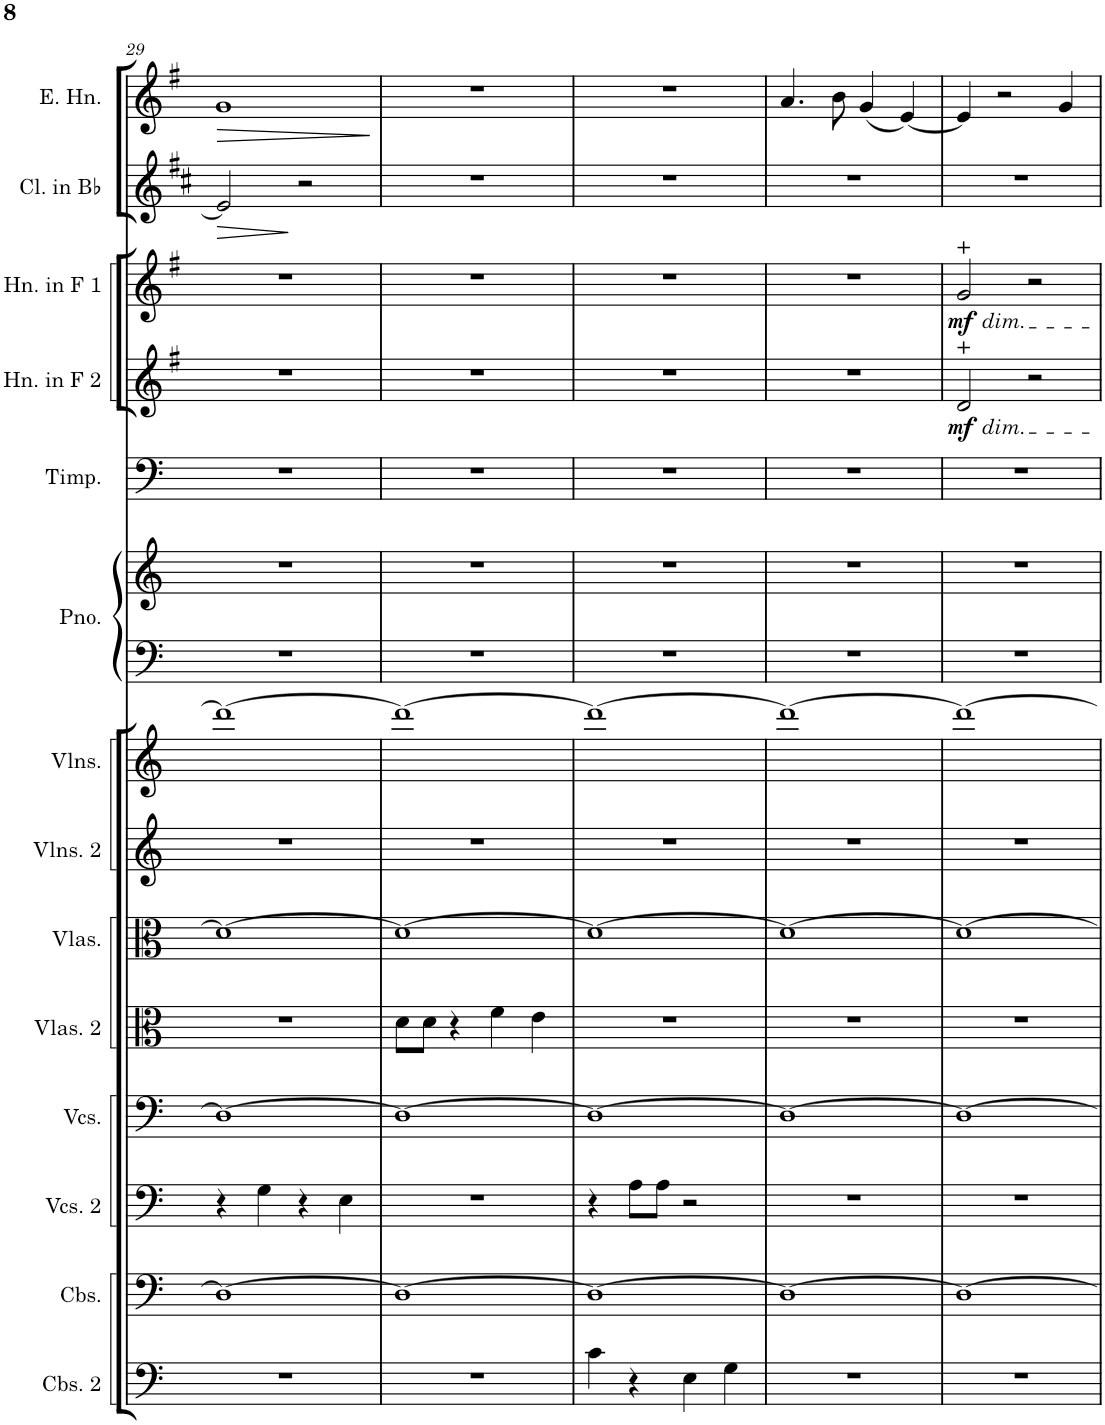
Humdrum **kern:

**kern	**kern	**kern	**kern	**kern	**kern	**kern	**kern	**kern	**kern	**kern	**kern	**dynam	**kern	**dynam	**kern	**dynam	**kern	**dynam
*part14	*part13	*part12	*part11	*part10	*part9	*part8	*part7	*part6	*part6	*part5	*part4	*part4	*part3	*part3	*part2	*part2	*part1	*part1
*staff15	*staff14	*staff13	*staff12	*staff11	*staff10	*staff9	*staff8	*staff7	*staff6	*staff5	*staff4	*staff4	*staff3	*staff3	*staff2	*staff2	*staff1	*staff1
*I"Contrabasses 2	*I"Contrabasses	*I"Violoncellos 2	*I"Violoncellos	*I"Violas 2	*I"Violas	*I"Violins 2	*I"Violins	*I"Piano	*	*I"Timpani	*I"Horn in F 2	*	*I"Horn in F 1	*	*I"Clarinet in Bb	*	*I"English Horn	*
*I'Cbs. 2	*I'Cbs.	*I'Vcs. 2	*I'Vcs.	*I'Vlas. 2	*I'Vlas.	*I'Vlns. 2	*I'Vlns.	*I'Pno.	*	*I'Timp.	*I'Hn. in F 2	*	*I'Hn. in F 1	*	*I'Cl. in Bb	*	*I'E. Hn.	*
!!LO:PB:g=z
*clefF4	*clefF4	*clefF4	*clefF4	*clefC3	*clefC3	*clefG2	*clefG2	*clefF4	*clefG2	*clefF4	*clefG2	*	*clefG2	*	*clefG2	*	*clefG2	*
*Trd7c12	*Trd7c12	*	*	*	*	*	*	*	*	*	*Trd4c7	*	*Trd4c7	*	*Trd1c2	*	*Trd4c7	*
*k[]	*k[]	*k[]	*k[]	*k[]	*k[]	*k[]	*k[]	*k[]	*k[]	*k[]	*k[f#]	*	*k[f#]	*	*k[f#c#]	*	*k[f#]	*
*M4/4	*M4/4	*M4/4	*M4/4	*M4/4	*M4/4	*M4/4	*M4/4	*M4/4	*M4/4	*M4/4	*M4/4	*	*M4/4	*	*M4/4	*	*M4/4	*
=29	=29	=29	=29	=29	=29	=29	=29	=29	=29	=29	=29	=29	=29	=29	=29	=29	=29	=29
!	!	!	!	!	!	!	!	!	!	!	!	!	!	!	!	!LO:HP:b	!	!LO:HP:b
1r	1D_	4r	1D_	1r	1d_	1r	1ddd_	1r	1r	1r	1r	.	1r	.	2e/]	>	1g	>
.	.	4G\	.	.	.	.	.	.	.	.	.	.	.	.	.	.	.	.
.	.	4r	.	.	.	.	.	.	.	.	.	.	.	.	2r	]	.	.
.	.	4E\	.	.	.	.	.	.	.	.	.	.	.	.	.	.	.	.
.	.	.	.	.	.	.	.	.	.	.	.	.	.	.	.	.	.	]
=30	=30	=30	=30	=30	=30	=30	=30	=30	=30	=30	=30	=30	=30	=30	=30	=30	=30	=30
1r	1D_	1r	1D_	8d\L	1d_	1r	1ddd_	1r	1r	1r	1r	.	1r	.	1r	.	1r	.
.	.	.	.	8d\J	.	.	.	.	.	.	.	.	.	.	.	.	.	.
.	.	.	.	4r	.	.	.	.	.	.	.	.	.	.	.	.	.	.
.	.	.	.	4f\	.	.	.	.	.	.	.	.	.	.	.	.	.	.
.	.	.	.	4e\	.	.	.	.	.	.	.	.	.	.	.	.	.	.
=31	=31	=31	=31	=31	=31	=31	=31	=31	=31	=31	=31	=31	=31	=31	=31	=31	=31	=31
4c\	1D_	4r	1D_	1r	1d_	1r	1ddd_	1r	1r	1r	1r	.	1r	.	1r	.	1r	.
4r	.	8A\L	.	.	.	.	.	.	.	.	.	.	.	.	.	.	.	.
.	.	8A\J	.	.	.	.	.	.	.	.	.	.	.	.	.	.	.	.
4E\	.	2r	.	.	.	.	.	.	.	.	.	.	.	.	.	.	.	.
4G\	.	.	.	.	.	.	.	.	.	.	.	.	.	.	.	.	.	.
=32	=32	=32	=32	=32	=32	=32	=32	=32	=32	=32	=32	=32	=32	=32	=32	=32	=32	=32
1r	1D_	1r	1D_	1r	1d_	1r	1ddd_	1r	1r	1r	1r	.	1r	.	1r	.	4.a/	.
.	.	.	.	.	.	.	.	.	.	.	.	.	.	.	.	.	8b\	.
.	.	.	.	.	.	.	.	.	.	.	.	.	.	.	.	.	(4g/	.
.	.	.	.	.	.	.	.	.	.	.	.	.	.	.	.	.	[4e/)	.
=33	=33	=33	=33	=33	=33	=33	=33	=33	=33	=33	=33	=33	=33	=33	=33	=33	=33	=33
!	!	!	!	!	!	!	!	!	!	!	!	!	!LO:TX:b:i:t=dim.	!	!	!	!	!
!	!	!	!	!	!	!	!	!	!	!	!LO:TX:b:i:t=dim.	!	!	!	!	!	!	!
!	!	!	!	!	!	!	!	!	!	!	!	!LO:DY:b	!	!LO:DY:b	!	!	!	!
1r	1D_	1r	1D_	1r	1d_	1r	1ddd_	1r	1r	1r	2d/	mf	2g/	mf	1r	.	4e/]	.
.	.	.	.	.	.	.	.	.	.	.	.	.	.	.	.	.	2r	.
.	.	.	.	.	.	.	.	.	.	.	2r	.	2r	.	.	.	.	.
.	.	.	.	.	.	.	.	.	.	.	.	.	.	.	.	.	4g/	.
=	=	=	=	=	=	=	=	=	=	=	=	=	=	=	=	=	=	=
*-	*-	*-	*-	*-	*-	*-	*-	*-	*-	*-	*-	*-	*-	*-	*-	*-	*-	*-
